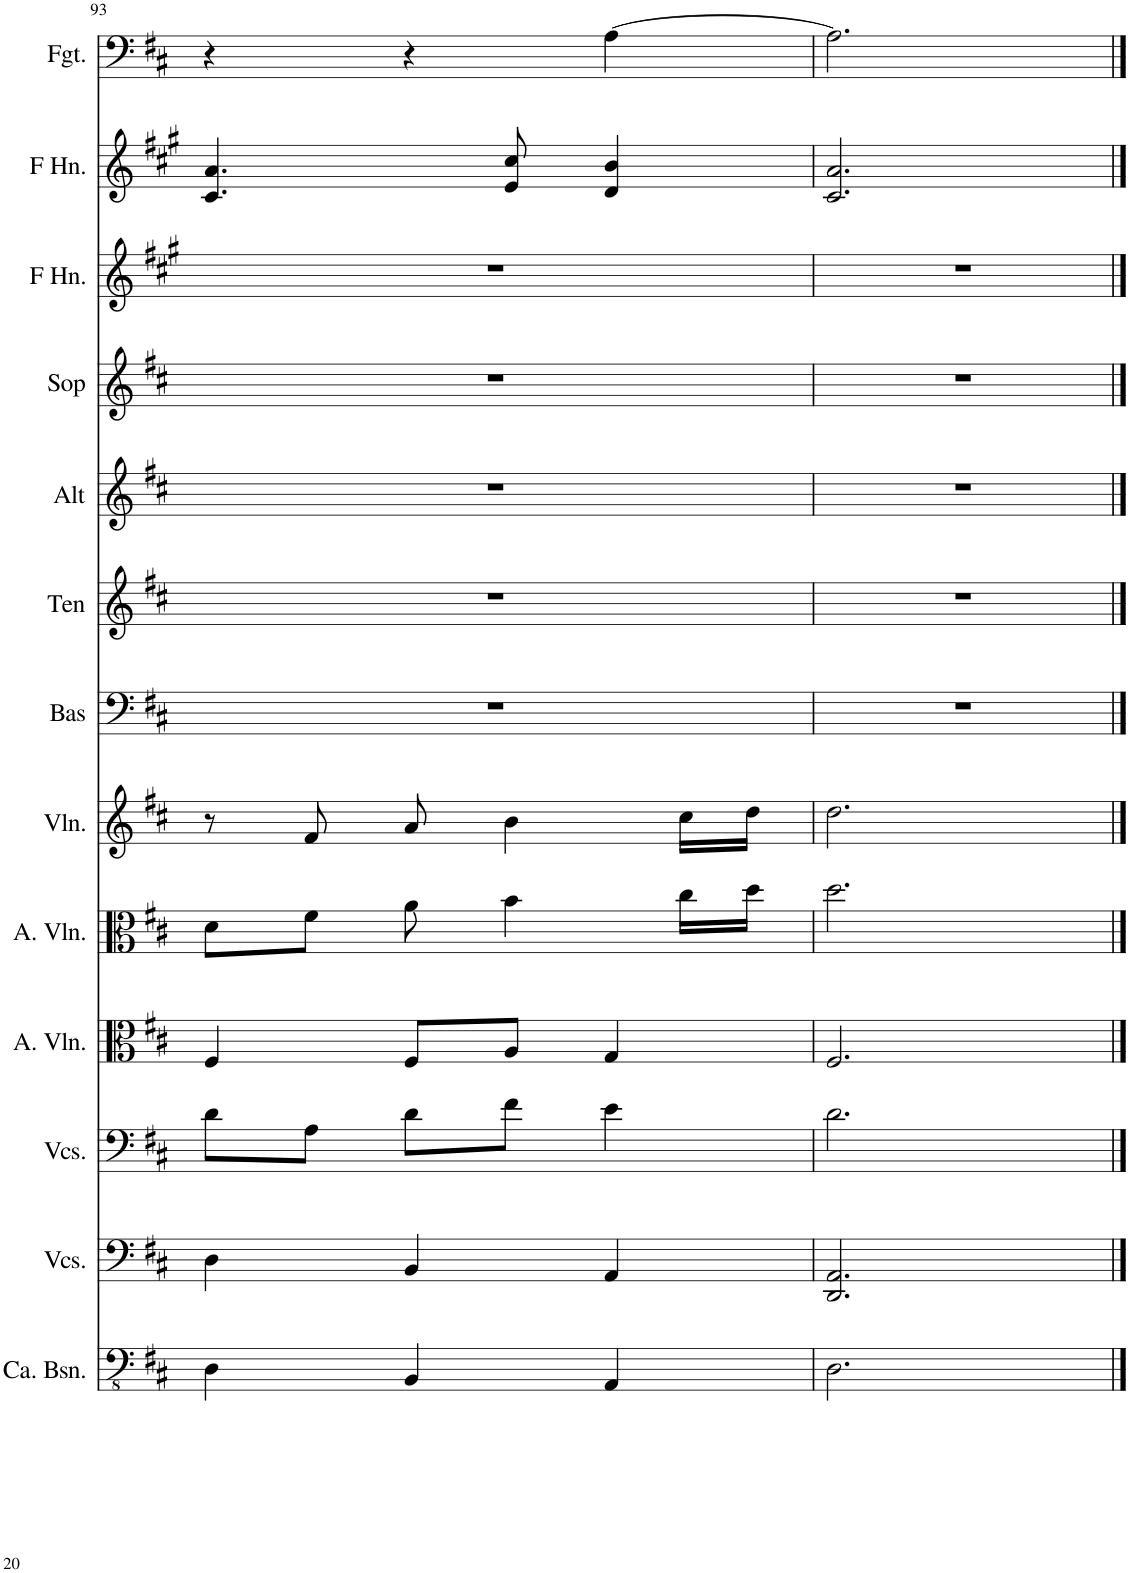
**kern	**kern	**kern	**kern	**kern	**kern	**kern	**kern	**kern	**kern	**kern	**kern	**kern
*part13	*part12	*part11	*part10	*part9	*part8	*part7	*part6	*part5	*part4	*part3	*part2	*part1
*staff13	*staff12	*staff11	*staff10	*staff9	*staff8	*staff7	*staff6	*staff5	*staff4	*staff3	*staff2	*staff1
*I"Contrabassen, Double Bass	*I"Violoncellos, Cello II	*I"Violoncellos, Cello I	*I"Altviolen, Viola II	*I"Altviolen, Viola I	*I"Violen, Violin	*I"Bas	*I"Tenor	*I"Alt	*I"Sopraan	*I"Hoorn in F, Horn in F III,IV	*I"Hoorn in F, Horn in F I,II	*I"Fagot, Bassoon
*I'Ca. Bsn.	*I'Vcs.	*I'Vcs.	*I'A. Vln.	*I'A. Vln.	*I'Vln.	*I'Bas	*I'Ten	*I'Alt	*I'Sop	*I'F Hn.	*I'F Hn.	*I'Fgt.
!!LO:PB:g=z
*clefFv4	*clefF4	*clefF4	*clefC3	*clefC3	*clefG2	*clefF4	*clefG2	*clefG2	*clefG2	*clefG2	*clefG2	*clefF4
*	*	*	*	*	*	*	*Trd1c2	*Trd1c2	*	*Trd4c7	*Trd4c7	*
*k[f#c#]	*k[f#c#]	*k[f#c#]	*k[f#c#]	*k[f#c#]	*k[f#c#]	*k[f#c#]	*k[f#c#]	*k[f#c#]	*k[f#c#]	*k[f#c#g#]	*k[f#c#g#]	*k[f#c#]
*M3/4	*M3/4	*M3/4	*M3/4	*M3/4	*M3/4	*M3/4	*M3/4	*M3/4	*M3/4	*M3/4	*M3/4	*M3/4
=93	=93	=93	=93	=93	=93	=93	=93	=93	=93	=93	=93	=93
4DD\	4D\	8d\L	4F#/	8d\L	8r	2.r	2.r	2.r	2.r	2.r	4.c#/ 4.a/	4r
.	.	8A\J	.	8f#\J	8f#/	.	.	.	.	.	.	.
4BBB/	4BB/	8d\L	8F#/L	8a\	8a/	.	.	.	.	.	.	4r
.	.	8f#\J	8A/J	4b\	4b\	.	.	.	.	.	8e/ 8cc#/	.
4AAA/	4AA/	4e\	4G/	.	.	.	.	.	.	.	4d/ 4b/	[4A\
.	.	.	.	16cc#\LL	16cc#\LL	.	.	.	.	.	.	.
.	.	.	.	16dd\JJ	16dd\JJ	.	.	.	.	.	.	.
=94	=94	=94	=94	=94	=94	=94	=94	=94	=94	=94	=94	=94
2.DD\	2.DD/ 2.AA/	2.d\	2.F#/	2.dd\	2.dd\	2.r	2.r	2.r	2.r	2.r	2.c#/ 2.a/	2.A\]
==	==	==	==	==	==	==	==	==	==	==	==	==
*-	*-	*-	*-	*-	*-	*-	*-	*-	*-	*-	*-	*-
